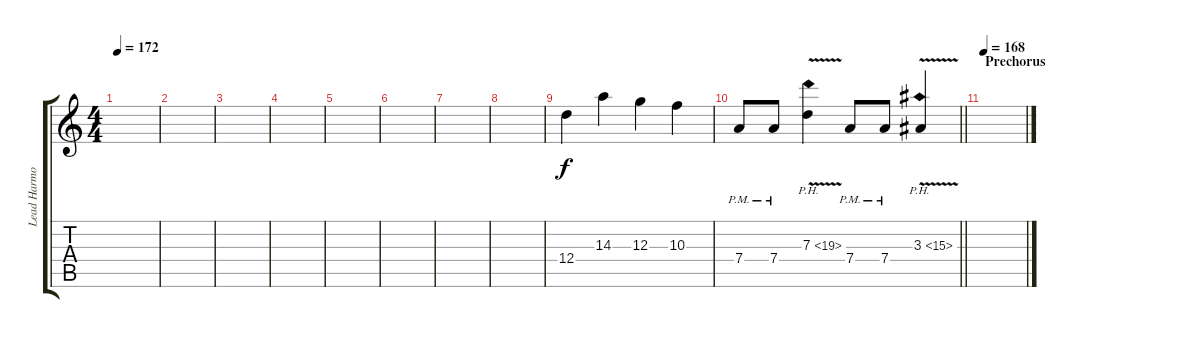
\track ("Lead Harmony 2" "Lead Harmo") {instrument overdrivenguitar}
\staff {score tabs}
\tuning (E4 B3 G3 D3 A2 D2) {hide}
\ts (4 4)
\tempo 172
\clef g2
\ks c
|
|
|
|
|
|
|
|
12.4.4 14.3.4 12.3.4 10.3.4 |
\barLineRight lightlight
7.4{pm}.8 7.4{pm}.8 7.3{ph 12 v}.4 7.4{pm}.8 7.4{pm}.8 3.3{ph 12 v}.4 |
\section ("" "Prechorus")
\tempo 168
